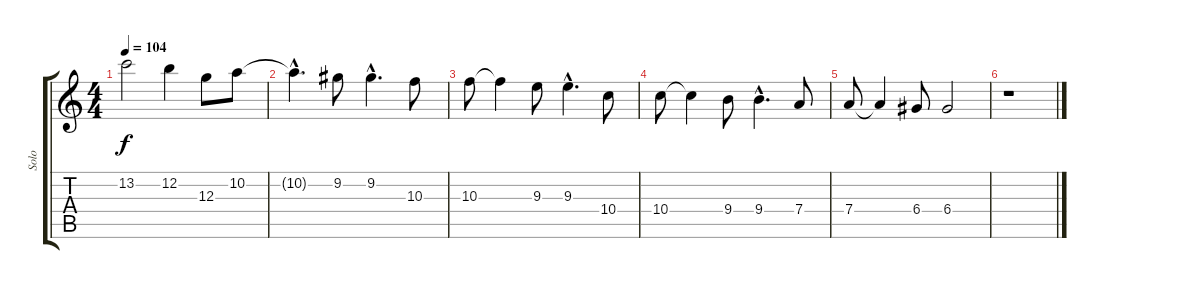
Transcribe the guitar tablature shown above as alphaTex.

\track ("Solo" "Solo") {instrument distortionguitar}
\staff {score tabs}
\tuning (E4 B3 G3 D3 A2 E2) {hide}
\ts (4 4)
\tempo 104
\clef g2
\ks c
13.2.2{dy f} 12.2.4 12.3.8 10.2.8 |
10.2{hac t}.4{d} 9.2.8 9.2{hac}.4{d} 10.3.8 |
10.3.8 10.3{t}.4 9.3.8 9.3{hac}.4{d} 10.4.8 |
10.4.8 10.4{t}.4 9.4.8 9.4{hac}.4{d} 7.4.8 |
7.4.8 7.4{t}.4 6.4.8 6.4.2 |
r.1
